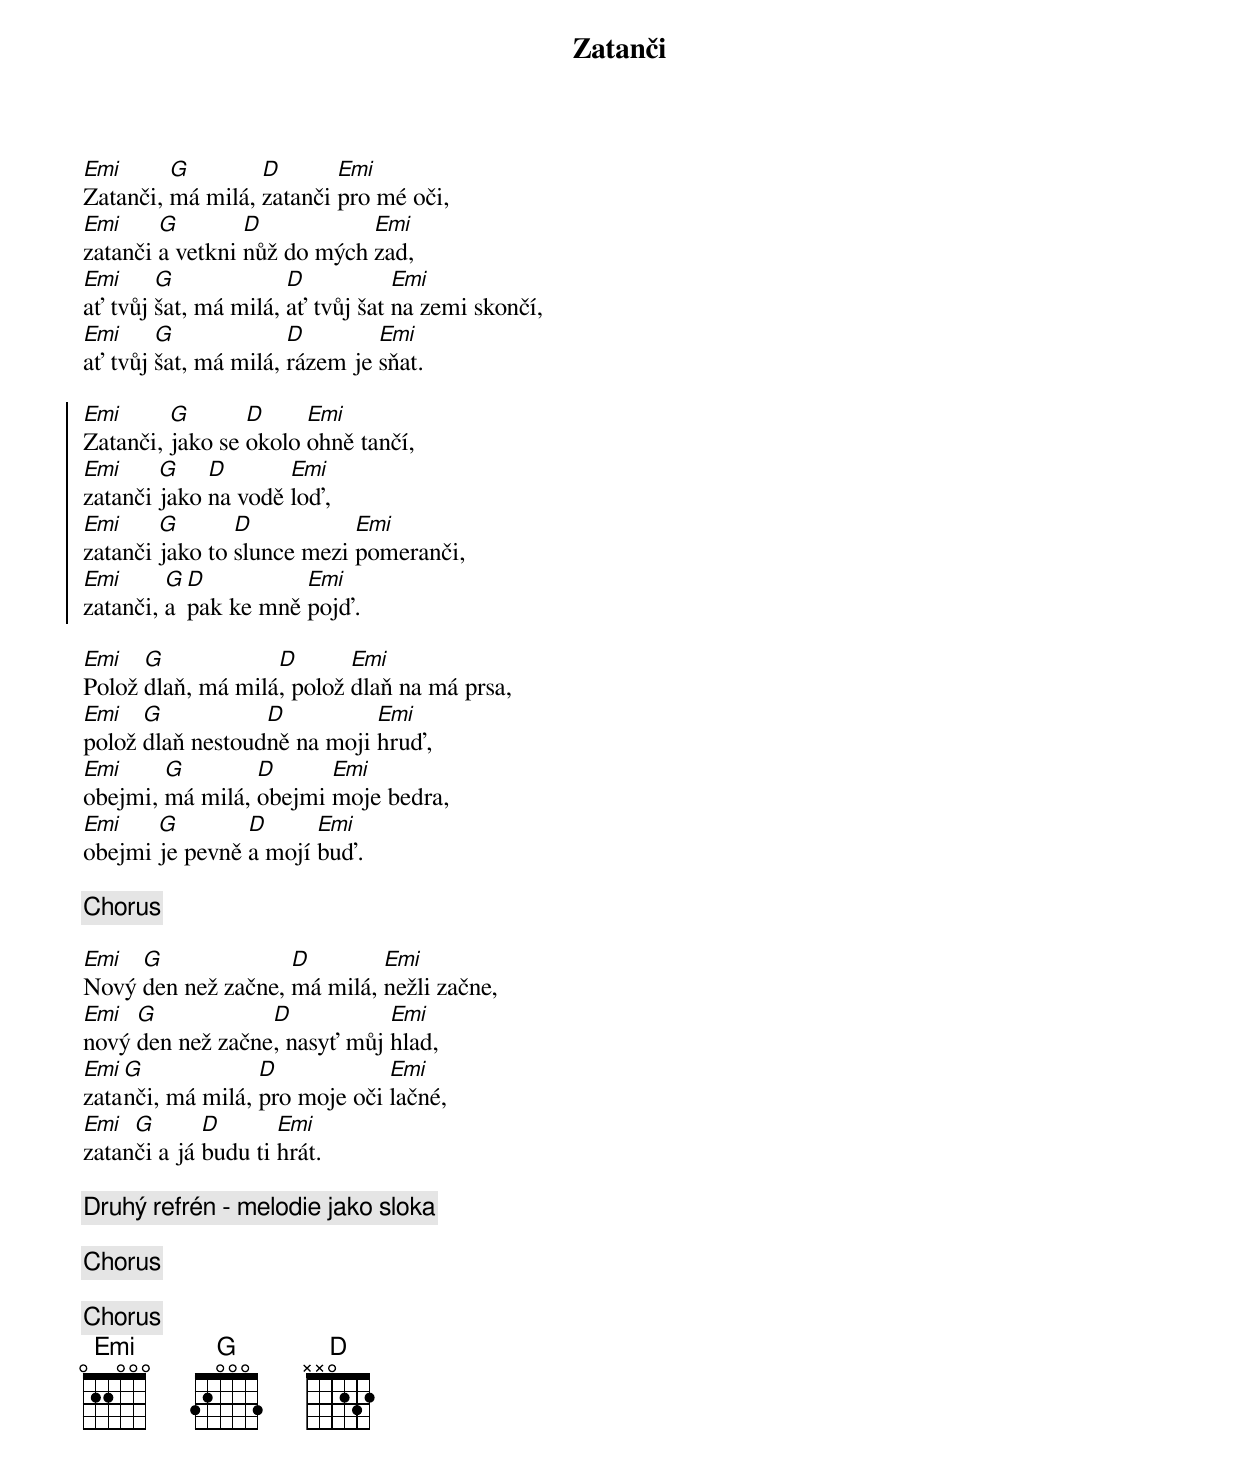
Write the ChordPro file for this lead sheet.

{title: Zatanči}
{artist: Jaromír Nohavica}
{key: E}
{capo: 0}
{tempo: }
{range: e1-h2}
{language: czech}
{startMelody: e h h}
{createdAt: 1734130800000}
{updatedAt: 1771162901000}
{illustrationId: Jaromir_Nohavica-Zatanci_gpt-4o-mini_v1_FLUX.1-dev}
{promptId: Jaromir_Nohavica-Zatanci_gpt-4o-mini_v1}

{start_of_verse}
[Emi]Zatanči, [G]má milá, [D]zatanči [Emi]pro mé oči,
[Emi]zatanči [G]a vetkni [D]nůž do mých [Emi]zad,
[Emi]ať tvůj [G]šat, má milá, [D]ať tvůj šat [Emi]na zemi skončí,
[Emi]ať tvůj [G]šat, má milá, [D]rázem je [Emi]sňat.
{end_of_verse}

{start_of_chorus}
[Emi]Zatanči, [G]jako se [D]okolo [Emi]ohně tančí,
[Emi]zatanči [G]jako [D]na vodě [Emi]loď,
[Emi]zatanči [G]jako to [D]slunce mezi [Emi]pomeranči,
[Emi]zatanči, [G]a [D]pak ke mně [Emi]pojď.
{end_of_chorus}

{start_of_verse}
[Emi]Polož [G]dlaň, má milá[D], polož [Emi]dlaň na má prsa,
[Emi]polož [G]dlaň nestoud[D]ně na moji [Emi]hruď,
[Emi]obejmi, [G]má milá, [D]obejmi [Emi]moje bedra,
[Emi]obejmi [G]je pevně [D]a mojí [Emi]buď.
{end_of_verse}

{chorus}

{start_of_verse}
[Emi]Nový [G]den než začne, [D]má milá, [Emi]nežli začne,
[Emi]nový [G]den než začne[D], nasyť můj [Emi]hlad,
[Emi]zata[G]nči, má milá, [D]pro moje oči [Emi]lačné,
[Emi]zatan[G]či a já [D]budu ti [Emi]hrát.
{end_of_verse}

{comment: Druhý refrén - melodie jako sloka}

{chorus}

{chorus}
